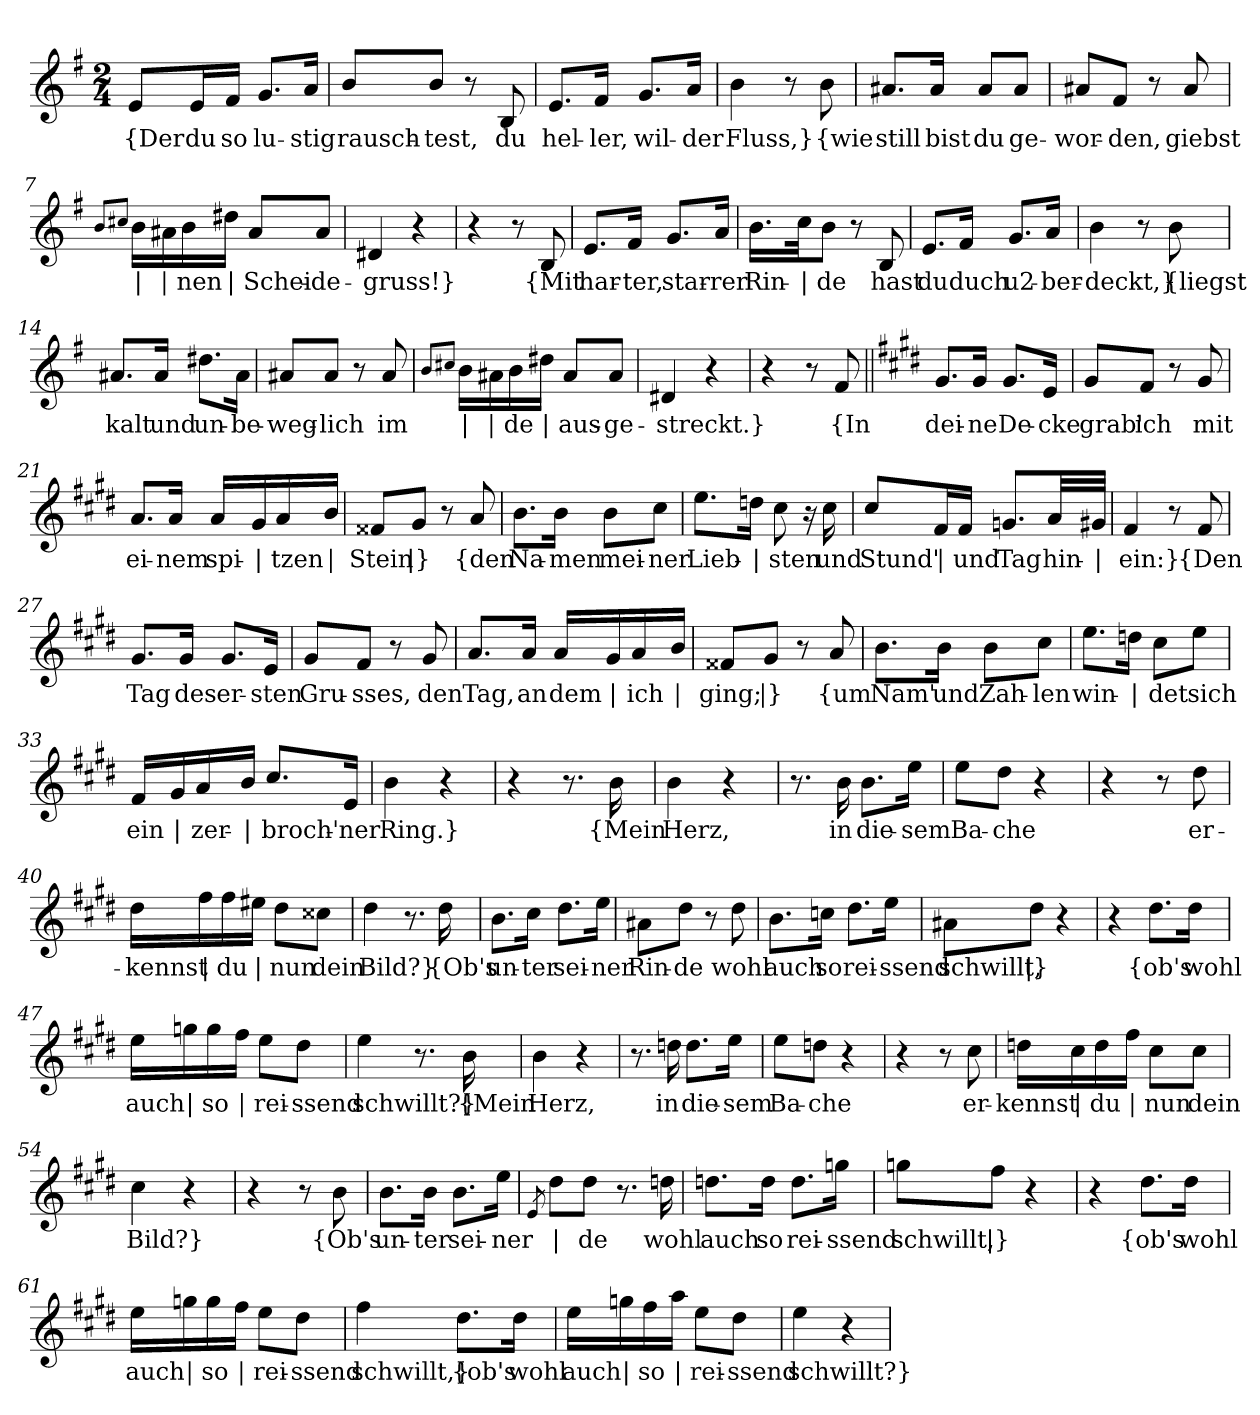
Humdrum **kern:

**kern	**text
*part1	*part1
*staff1	*staff1
*clefG2	*
*k[f#]	*
*e:	*
*M2/4	*
=1	=1
!	!LO:LY:b
8e/L	{Der
!	!LO:LY:b
16e/L	du
!	!LO:LY:b
16f#/JJ	so
!	!LO:LY:b
8.g/L	lu-
!	!LO:LY:b
16a/Jk	-stig
=2	=2
!	!LO:LY:b
8b/L	rausch-
!	!LO:LY:b
8b/J	-test,
8r	.
!	!LO:LY:b
8B/	du
=3	=3
!	!LO:LY:b
8.e/L	hel-
!	!LO:LY:b
16f#/Jk	-ler,
!	!LO:LY:b
8.g/L	wil-
!	!LO:LY:b
16a/Jk	-der
=4	=4
!	!LO:LY:b
4b\	Fluss,}
8r	.
!	!LO:LY:b
8b\	{wie
=5	=5
!	!LO:LY:b
8.a#X/L	still
!	!LO:LY:b
16a#/Jk	bist
!	!LO:LY:b
8a#/L	du
!	!LO:LY:b
8a#/J	ge-
=6	=6
!	!LO:LY:b
8a#X/L	-wor-
!	!LO:LY:b
8f#/J	-den,
8r	.
!	!LO:LY:b
8a#/	giebst
!!LO:LB:g=z
=7	=7
8qb/L	.
8qcc#X/J	.
!	!LO:LY:b
16b\LL	|
!	!LO:LY:b
16a#X\	|
!	!LO:LY:b
16b\	-nen
!	!LO:LY:b
16dd#X\JJ	|
!	!LO:LY:b
8a#/L	Schei-
!	!LO:LY:b
8a#/J	-de-
=8	=8
!	!LO:LY:b
4d#X/	-gruss!}
4r	.
=9	=9
4r	.
8r	.
!	!LO:LY:b
8B/	{Mit
=10	=10
!	!LO:LY:b
8.e/L	har-
!	!LO:LY:b
16f#/Jk	-ter,
!	!LO:LY:b
8.g/L	star-
!	!LO:LY:b
16a/Jk	-rer
=11	=11
!	!LO:LY:b
16.b\LL	Rin-
!	!LO:LY:b
32cc\JK	|
!	!LO:LY:b
8b\J	-de
8r	.
!	!LO:LY:b
8B/	hast
=12	=12
!	!LO:LY:b
8.e/L	du
!	!LO:LY:b
16f#/Jk	duch
!	!LO:LY:b
8.g/L	u2-
!	!LO:LY:b
16a/Jk	-ber-
!!LO:LB:g=z
=13	=13
!	!LO:LY:b
4b\	-deckt,}
8r	.
!	!LO:LY:b
8b\	{liegst
=14	=14
!	!LO:LY:b
8.a#X/L	kalt
!	!LO:LY:b
16a#/Jk	und
!	!LO:LY:b
8.dd#X\L	un-
!	!LO:LY:b
16a#\Jk	-be-
=15	=15
!	!LO:LY:b
8a#X/L	-weg-
!	!LO:LY:b
8a#/J	-lich
8r	.
!	!LO:LY:b
8a#/	im
=16	=16
8qb/L	.
8qcc#X/J	.
!	!LO:LY:b
16b\LL	|
!	!LO:LY:b
16a#X\	|
!	!LO:LY:b
16b\	-de
!	!LO:LY:b
16dd#X\JJ	|
!	!LO:LY:b
8a#/L	aus-
!	!LO:LY:b
8a#/J	-ge-
=17	=17
!	!LO:LY:b
4d#X/	-streckt.}
4r	.
=18	=18
4r	.
8r	.
!	!LO:LY:b
8f#/	{In
!!LO:LB:g=z
=19||	=19||
*k[f#c#g#d#]	*
!	!LO:LY:b
8.g#/L	dei-
!	!LO:LY:b
16g#/Jk	-ne
!	!LO:LY:b
8.g#/L	De-
!	!LO:LY:b
16e/Jk	-cke
=20	=20
!	!LO:LY:b
8g#/L	grab'
!	!LO:LY:b
8f#/J	ich
8r	.
!	!LO:LY:b
8g#/	mit
=21	=21
!	!LO:LY:b
8.a/L	ei-
!	!LO:LY:b
16a/Jk	-nem
!	!LO:LY:b
16a/LL	spi-
!	!LO:LY:b
16g#/	|
!	!LO:LY:b
16a/	-tzen
!	!LO:LY:b
16b/JJ	|
=22	=22
!	!LO:LY:b
8f##X/L	Stein
!	!LO:LY:b
8g#/J	|}
8r	.
!	!LO:LY:b
8a/	{den
=23	=23
!	!LO:LY:b
8.b\L	Na-
!	!LO:LY:b
16b\Jk	-men
!	!LO:LY:b
8b\L	mei-
!	!LO:LY:b
8cc#\J	-ner
!!LO:LB:g=z
=24	=24
!	!LO:LY:b
8.ee\L	Lieb-
!	!LO:LY:b
16ddn\Jk	|
!	!LO:LY:b
8cc#\	-sten
16r	.
!	!LO:LY:b
16cc#\	und
=25	=25
!	!LO:LY:b
8cc#/L	Stund'
!	!LO:LY:b
16f#/L	|
!	!LO:LY:b
16f#/JJ	und
!	!LO:LY:b
8.gn/L	Tag
!	!LO:LY:b
32a/LL	hin-
!	!LO:LY:b
32g#X/JJJ	|
=26	=26
!	!LO:LY:b
4f#/	-ein:}
8r	.
!	!LO:LY:b
8f#/	{Den
=27	=27
!	!LO:LY:b
8.g#/L	Tag
!	!LO:LY:b
16g#/Jk	des
!	!LO:LY:b
8.g#/L	er-
!	!LO:LY:b
16e/Jk	-sten
=28	=28
!	!LO:LY:b
8g#/L	Gru-
!	!LO:LY:b
8f#/J	-sses,
8r	.
!	!LO:LY:b
8g#/	den
!!LO:LB:g=z
=29	=29
!	!LO:LY:b
8.a/L	Tag,
!	!LO:LY:b
16a/Jk	an
!	!LO:LY:b
16a/LL	dem
!	!LO:LY:b
16g#/	|
!	!LO:LY:b
16a/	ich
!	!LO:LY:b
16b/JJ	|
=30	=30
!	!LO:LY:b
8f##X/L	ging;
!	!LO:LY:b
8g#/J	|}
8r	.
!	!LO:LY:b
8a/	{um
=31	=31
!	!LO:LY:b
8.b\L	Nam'
!	!LO:LY:b
16b\Jk	und
!	!LO:LY:b
8b\L	Zah-
!	!LO:LY:b
8cc#\J	-len
=32	=32
!	!LO:LY:b
8.ee\L	win-
!	!LO:LY:b
16ddn\Jk	|
!	!LO:LY:b
8cc#\L	-det
!	!LO:LY:b
8ee\J	sich
=33	=33
!	!LO:LY:b
16f#/LL	ein
!	!LO:LY:b
16g#/	|
!	!LO:LY:b
16a/	zer-
!	!LO:LY:b
16b/JJ	|
!	!LO:LY:b
8.cc#/L	-broch'-
!	!LO:LY:b
16e/Jk	-ner
=34	=34
!	!LO:LY:b
4b\	Ring.}
4r	.
!!LO:LB:g=z
=35	=35
4r	.
8.r	.
!	!LO:LY:b
16b\	{Mein
=36	=36
!	!LO:LY:b
4b\	Herz,
4r	.
=37	=37
8.r	.
!	!LO:LY:b
16b\	in
!	!LO:LY:b
8.b\L	die-
!	!LO:LY:b
16ee\Jk	-sem
=38	=38
!	!LO:LY:b
8ee\L	Ba-
!	!LO:LY:b
8dd#\J	-che
4r	.
=39	=39
4r	.
8r	.
!	!LO:LY:b
8dd#\	er-
=40	=40
!	!LO:LY:b
16dd#\LL	-kennst
!	!LO:LY:b
16ff#\	|
!	!LO:LY:b
16ff#\	du
!	!LO:LY:b
16ee#X\JJ	|
!	!LO:LY:b
8dd#\L	nun
!	!LO:LY:b
8cc##X\J	dein
=41	=41
!	!LO:LY:b
4dd#\	Bild?}
8.r	.
!	!LO:LY:b
16dd#\	{Ob's
!!LO:LB:g=z
=42	=42
!	!LO:LY:b
8.b\L	un-
!	!LO:LY:b
16cc#\Jk	-ter
!	!LO:LY:b
8.dd#\L	sei-
!	!LO:LY:b
16ee\Jk	-ner
=43	=43
!	!LO:LY:b
8a#X\L	Rin-
!	!LO:LY:b
8dd#\J	-de
8r	.
!	!LO:LY:b
8dd#\	wohl
=44	=44
!	!LO:LY:b
8.b\L	auch
!	!LO:LY:b
16ccn\Jk	so
!	!LO:LY:b
8.dd#\L	rei-
!	!LO:LY:b
16ee\Jk	-ssend
=45	=45
!	!LO:LY:b
8a#X\L	schwillt,
!	!LO:LY:b
8dd#\J	|}
4r	.
=46	=46
4r	.
!	!LO:LY:b
8.dd#\L	{ob's
!	!LO:LY:b
16dd#\Jk	wohl
=47	=47
!	!LO:LY:b
16ee\LL	auch
!	!LO:LY:b
16ggn\	|
!	!LO:LY:b
16gg\	so
!	!LO:LY:b
16ff#\JJ	|
!	!LO:LY:b
8ee\L	rei-
!	!LO:LY:b
8dd#\J	-ssend
!!LO:LB:g=z
=48	=48
!	!LO:LY:b
4ee\	schwillt?}
8.r	.
!	!LO:LY:b
16b\	{Mein
=49	=49
!	!LO:LY:b
4b\	Herz,
4r	.
=50	=50
8.r	.
!	!LO:LY:b
16ddn\	in
!	!LO:LY:b
8.dd\L	die-
!	!LO:LY:b
16ee\Jk	-sem
=51	=51
!	!LO:LY:b
8ee\L	Ba-
!	!LO:LY:b
8ddn\J	-che
4r	.
=52	=52
4r	.
8r	.
!	!LO:LY:b
8cc#\	er-
=53	=53
!	!LO:LY:b
16ddn\LL	-kennst
!	!LO:LY:b
16cc#\	|
!	!LO:LY:b
16dd\	du
!	!LO:LY:b
16ff#\JJ	|
!	!LO:LY:b
8cc#\L	nun
!	!LO:LY:b
8cc#\J	dein
=54	=54
!	!LO:LY:b
4cc#\	Bild?}
4r	.
=55	=55
4r	.
8r	.
!	!LO:LY:b
8b\	{Ob's
!!LO:LB:g=z
=56	=56
!	!LO:LY:b
8.b\L	un-
!	!LO:LY:b
16b\Jk	-ter
!	!LO:LY:b
8.b\L	sei-
!	!LO:LY:b
16ee\Jk	-ner
=57	=57
8qe/	.
!	!LO:LY:b
8dd#\L	|
!	!LO:LY:b
8dd#\J	-de
8.r	.
!	!LO:LY:b
16ddn\	wohl
=58	=58
!	!LO:LY:b
8.ddn\L	auch
!	!LO:LY:b
16dd\Jk	so
!	!LO:LY:b
8.dd\L	rei-
!	!LO:LY:b
16ggn\Jk	-ssend
=59	=59
!	!LO:LY:b
8ggn\L	schwillt,
!	!LO:LY:b
8ff#\J	|}
4r	.
=60	=60
4r	.
!	!LO:LY:b
8.dd#\L	{ob's
!	!LO:LY:b
16dd#\Jk	wohl
=61	=61
!	!LO:LY:b
16ee\LL	auch
!	!LO:LY:b
16ggn\	|
!	!LO:LY:b
16gg\	so
!	!LO:LY:b
16ff#\JJ	|
!	!LO:LY:b
8ee\L	rei-
!	!LO:LY:b
8dd#\J	-ssend
!!LO:PB:g=z
=62	=62
!	!LO:LY:b
4ff#\	schwillt,}
!	!LO:LY:b
8.dd#\L	{ob's
!	!LO:LY:b
16dd#\Jk	wohl
=63	=63
!	!LO:LY:b
16ee\LL	auch
!	!LO:LY:b
16ggn\	|
!	!LO:LY:b
16ff#\	so
!	!LO:LY:b
16aa\JJ	|
!	!LO:LY:b
8ee\L	rei-
!	!LO:LY:b
8dd#\J	-ssend
=64	=64
!	!LO:LY:b
4ee\	schwillt?}
4r	.
=	=
*-	*-
